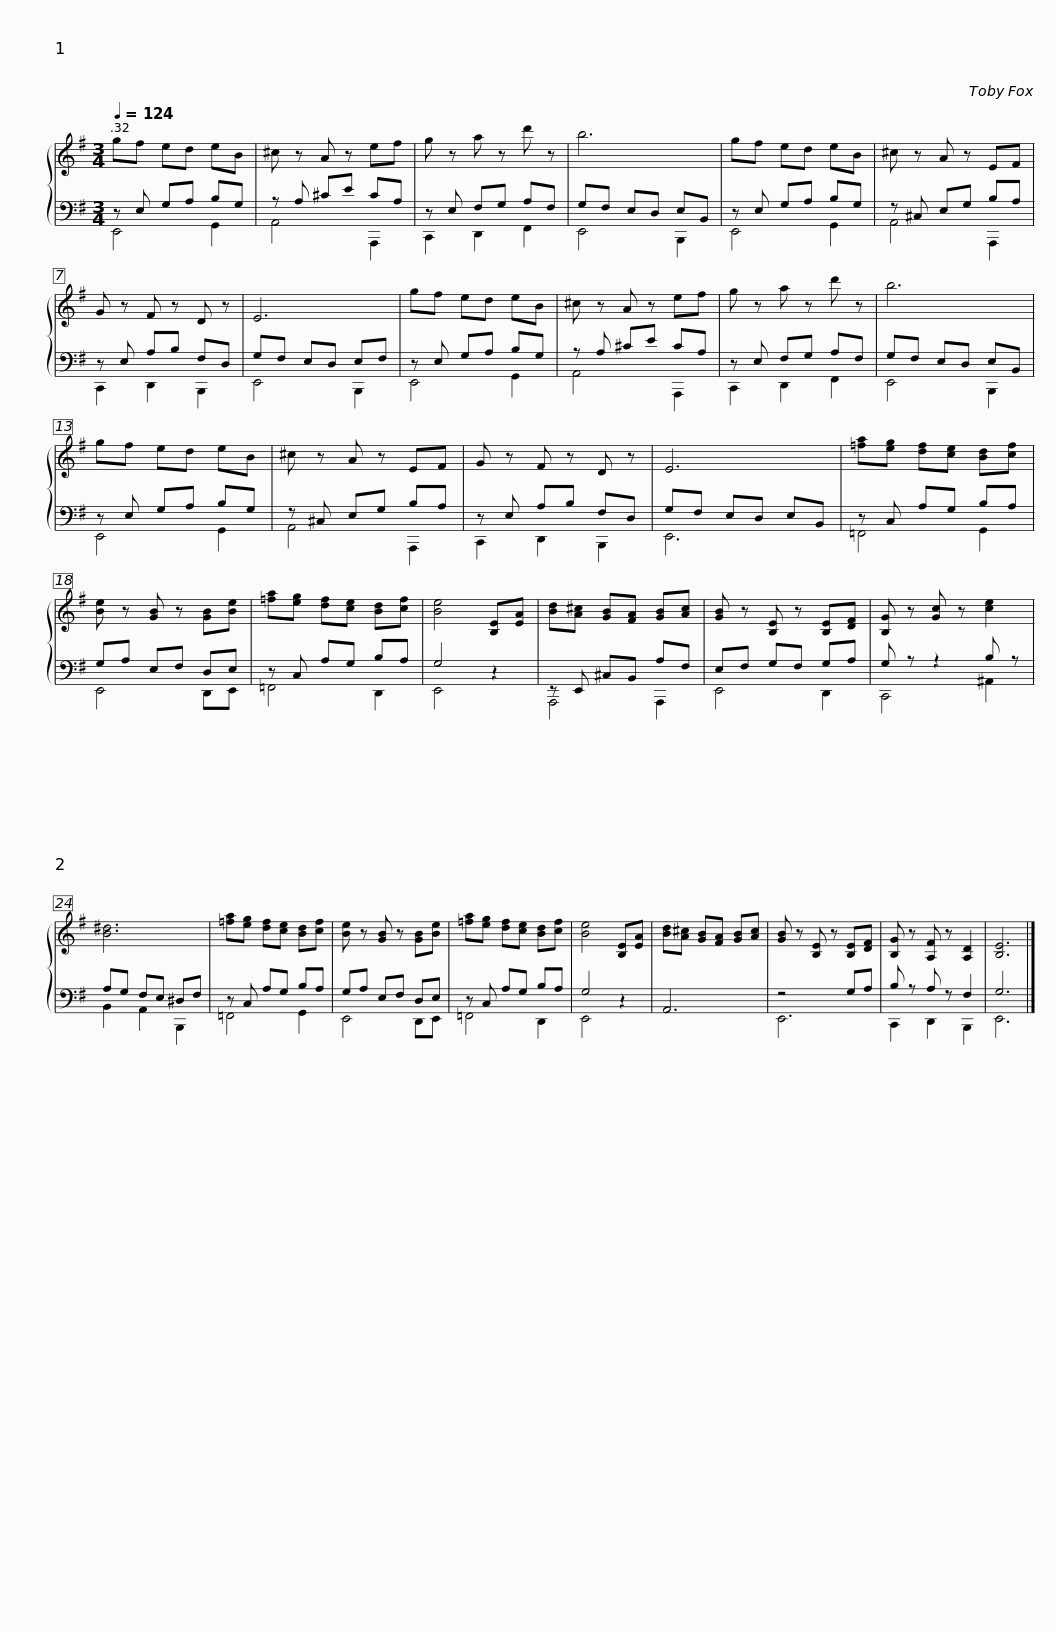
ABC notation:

X:1
%%score { 1 | ( 2 3 ) }
L:1/8
Q:1/4=124
M:3/4
I:linebreak $
K:G
V:1 treble
V:2 bass
V:3 bass
V:1
 gf ed eB | ^c z A z ef | g z a z d' z | b6 | gf ed eB | %5
 ^c z A z EF |$ G z F z D z | E6 | gf ed eB | ^c z A z ef | %10
 g z a z d' z | b6 | gf ed eB |$ ^c z A z EF | G z F z D z | %15
 E6 | [=fa][eg] [df][ce] [Bd][cf] | [Be] z [GB] z [GB][Be] | [=fa][eg] [df][ce] [Bd][cf] | [Be]4 [B,E][EA] |$ %20
 [Bd][A^c] [GB][FA] [GB][Ac] | [GB] z [B,E] z [B,E][DF] | [B,G] z [Gc] z [ce]2 | [B^d]6 | [=fa][eg] [df][ce] [Bd][cf] | %25
 [Be] z [GB] z [GB][Be] |$ [=fa][eg] [df][ce] [Bd][cf] | [Be]4 [B,E][EA] | [Bd][A^c] [GB][FA] [GB][Ac] | [GB] z [B,E] z [B,E][DF] | %30
 [B,G] z [A,F] z [A,D]2 | [B,E]6 |] %32
V:2
 z E, G,A, B,G, | z A, ^CE CA, | z E, F,G, A,F, | G,F, E,D, E,B,, | z E, G,A, B,G, | %5
 z ^C, E,G, B,A, |$ z E, A,B, F,D, | G,F, E,D, E,F, | z E, G,A, B,G, | z A, ^CE CA, | %10
 z E, F,G, A,F, | G,F, E,D, E,B,, | z E, G,A, B,G, |$ z ^C, E,G, B,A, | z E, A,B, F,D, | %15
 G,F, E,D, E,B,, | z C, A,G, B,A, | G,A, E,F, D,E, | z C, A,G, B,A, | G,4 z2 |$ %20
 z E,, ^C,B,, A,F, | E,F, G,F, G,A, | G, z z2 B, z | A,G, F,E, ^D,F, | z C, A,G, B,A, | %25
 G,A, E,F, D,E, |$ z C, A,G, B,A, | G,4 z2 | A,,6 | z4 G,A, | %30
 B, z A, z F,2 | G,6 |] %32
V:3
 E,,4 G,,2 | A,,4 A,,,2 | C,,2 D,,2 F,,2 | E,,4 B,,,2 | E,,4 G,,2 | %5
 A,,4 A,,,2 |$ C,,2 D,,2 B,,,2 | E,,4 B,,,2 | E,,4 G,,2 | A,,4 A,,,2 | %10
 C,,2 D,,2 F,,2 | E,,4 B,,,2 | E,,4 G,,2 |$ A,,4 A,,,2 | C,,2 D,,2 B,,,2 | %15
 E,,6 | =F,,4 G,,2 | E,,4 D,,E,, | =F,,4 D,,2 | E,,4 z2 |$ %20
 A,,,4 A,,,2 | E,,4 D,,2 | C,,4 ^A,,2 | B,,2 A,,2 B,,,2 | =F,,4 G,,2 | %25
 E,,4 D,,E,, |$ =F,,4 D,,2 | E,,4 x2 | x6 | E,,6 | %30
 C,,2 D,,2 B,,,2 | E,,6 |] %32
